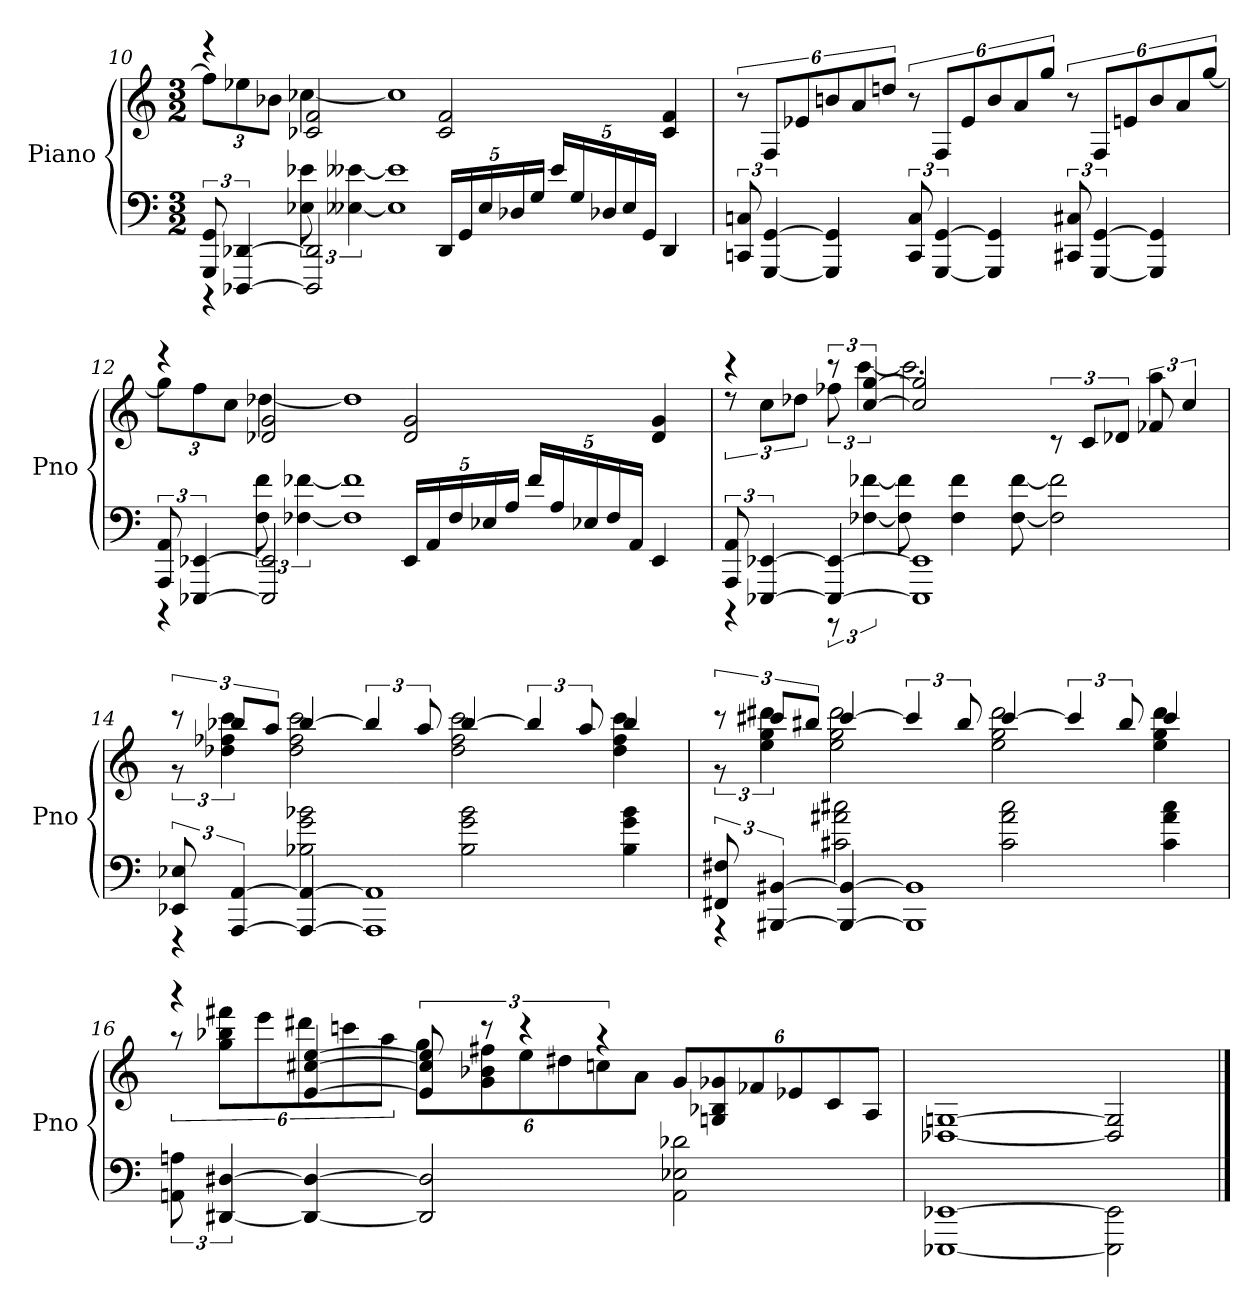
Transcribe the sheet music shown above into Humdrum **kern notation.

**kern	**kern
*part1	*part1
*staff2	*staff1
*I"Piano	*
*I'Pno	*
*clefF4	*clefG2
*k[]	*k[]
*M3/2	*M3/2
=10	=10
*^	*^
12GGG 12GG	4r	4r	12ffL]
[6DDD-X [6DD-X	.	.	12ee-X
.	.	.	12b-XJ
2DDD-] 2DD-]	12E-X 12e-X	2c-X 2f	[4cc-X
.	[6E--X [6e--X	.	.
.	1E--] 1e--]	.	1cc-]
20DD-LL	.	2c- 2f	.
20GG	.	.	.
20E--	.	.	.
20D-X	.	.	.
20GJJ	.	.	.
20e--LL	.	.	.
20G	.	.	.
20D-X	.	.	.
20E--	.	.	.
20GGJJ	.	.	.
4DD-	.	4c- 4f	.
*v	*v	*	*
*	*v	*v
=11	=11
12CCn 12Cn	12r
[6GGG [6GG	12FL
.	12e-X
4GGG] 4GG]	12bn
.	12a
.	12ddnJ
12CC 12C	12r
[6GGG [6GG	12FL
.	12e-
4GGG] 4GG]	12b
.	12a
.	12ggJ
12CC#X 12C#X	12r
[6GGG [6GG	12FL
.	12en
4GGG] 4GG]	12b
.	12a
.	[12ggJ
=12	=12
*^	*^
12AAA 12AA	4r	4r	12ggL]
[6EEE-X [6EE-X	.	.	12ff
.	.	.	12ccJ
2EEE-] 2EE-]	12F 12f	2d-X 2g	[4dd-X
.	[6F-X [6f-X	.	.
.	1F-] 1f-]	.	1dd-]
20EE-LL	.	2d- 2g	.
20AA	.	.	.
20F-	.	.	.
20E-X	.	.	.
20AJJ	.	.	.
20f-LL	.	.	.
20A	.	.	.
20E-X	.	.	.
20F-	.	.	.
20AAJJ	.	.	.
4EE-	.	4d- 4g	.
=13	=13	=13	=13
12AAA 12AA	4r	4r	12rdd
[6EEE-X [6EE-X	.	.	12ccL
.	.	.	12dd-XJ
4EEE-_ 4EE-_	12r	12r	12ff-X
.	[6F-X [6f-X	[6cc [6gg	[6ccc
1EEE-] 1EE-]	8F-] 8f-]	2cc] 2gg]	2.ccc]
.	4F- 4f-	.	.
.	[8F- [8f-	.	.
.	2F-] 2f-]	12rc	.
.	.	12cL	.
.	.	12d-XJ	.
.	.	12f-X	4aa
.	.	6cc	.
=14	=14	=14	=14
12EE-X 12E-X	4r	12r	12r
[6AAA [6AA	.	12bb-XL	6dd-X 6ff-X 6ccc
.	.	12aaJ	.
4AAA_ 4AA_	2B-X 2g 2b-X	[4bb-	2dd- 2ff- 2ccc
1AAA] 1AA]	.	6bb-]	.
.	.	12aa	.
.	2B- 2g 2b-	[4bb-	2dd- 2ff- 2ccc
.	.	6bb-]	.
.	.	12aa	.
.	4B- 4g 4b-	4bb-	4dd- 4ff- 4ccc
=15	=15	=15	=15
12FF#X 12F#X	4r	12r	12r
[6BBB#X [6BB#X	.	12ccc#XL	6ee 6gg 6ddd#X
.	.	12bb#XJ	.
4BBB#_ 4BB#_	2c#X 2a#X 2cc#X	[4ccc#	2ee 2gg 2ddd#
1BBB#] 1BB#]	.	6ccc#]	.
.	.	12bb#	.
.	2c# 2a# 2cc#	[4ccc#	2ee 2gg 2ddd#
.	.	6ccc#]	.
.	.	12bb#	.
.	4c# 4a# 4cc#	4ccc#	4ee 4gg 4ddd#
*v	*v	*	*
=16	=16	=16
12AAn 12An	4r	12raa
[6DD#X [6D#X	.	12gg 12bb-X 12fff#XL
.	.	12eee
4DD#_ 4D#_	[4e [4cc#X [4ee	12ddd#X
.	.	12cccn
.	.	12aaJ
2DD#] 2D#]	12e] 12cc#] 12ee]	12ggL
.	12r	12g 12b-X 12ff#X
.	6r	12ee
.	.	12dd#X
.	6r	12ccn
.	.	12aJ
2AA 2E-X 2d-X	12gL	2ryy
.	12Gn 12B-X 12g-X	.
.	12f-X	.
.	12e-X	.
.	12c	.
.	12AJ	.
*	*v	*v
=17	=17
[1EEE-X\ [1EE-X\	[1D-X/ [1Gn/
2EEE-]\ 2EE-]\	2D-]/ 2G]/
==	==
*-	*-
